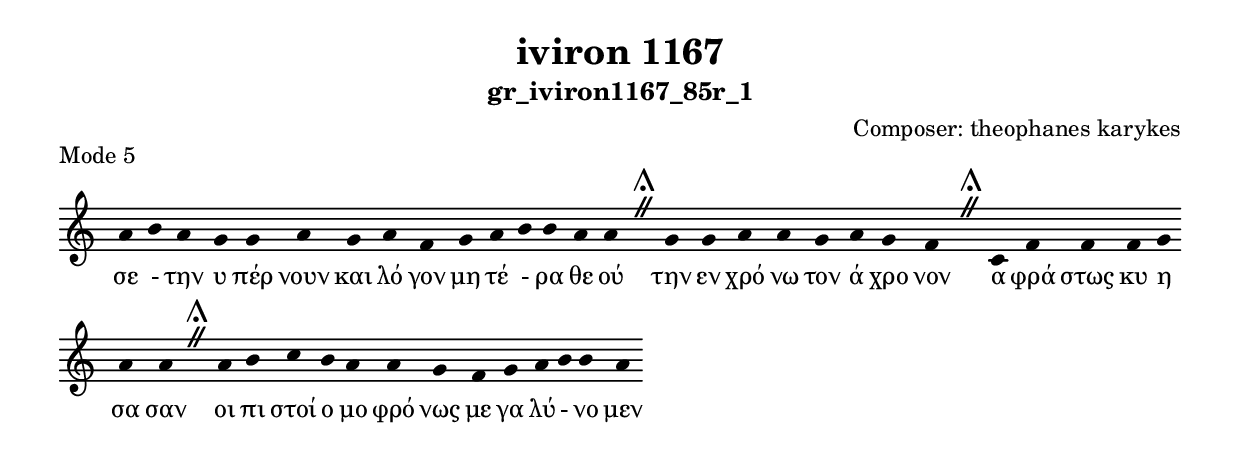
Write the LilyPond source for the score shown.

\include "gregorian.ly"

	\header {
 	  title = "iviron 1167"
	  subtitle = "gr_iviron1167_85r_1"
	  composer = "Composer: theophanes karykes"
	  piece = "Mode 5"
	}

	chant = {
	  a'4 b'4 a'4 g'4 g'4 a'4 g'4 a'4 f'4 g'4 a'4 b'4 b'4 a'4 a'4 \divisioMaior
 g'4 g'4 a'4 a'4 g'4 a'4 g'4 f'4 \divisioMaior
 c'4 f'4 f'4 f'4 g'4 a'4 a'4 \divisioMaior
 a'4 b'4 c''4 b'4 a'4 a'4 g'4 f'4 g'4 a'4 b'4 b'4 a'4\finalis
	}

	verba = \lyricmode {σε - την υ πέρ νουν και λό γον μη τέ - ρα θε ού 
την εν χρό νω τον ά χρο νον 
α φρά στως κυ η σα σαν 
οι πι στοί ο μο φρό νως με γα λύ - νο μεν 
	}


	\score {
	  \new Staff <<
	  \new Voice = "melody" \chant
	  \new Lyrics = "one" \lyricsto melody \verba
	  >>
	  \layout {
	    \context {
	      \Staff
	      \remove "Time_signature_engraver"
	      \remove "Bar_engraver"
	    }
	    \context {
	      \Voice
	      \remove "Stem_engraver"
	    }
	  }
	}